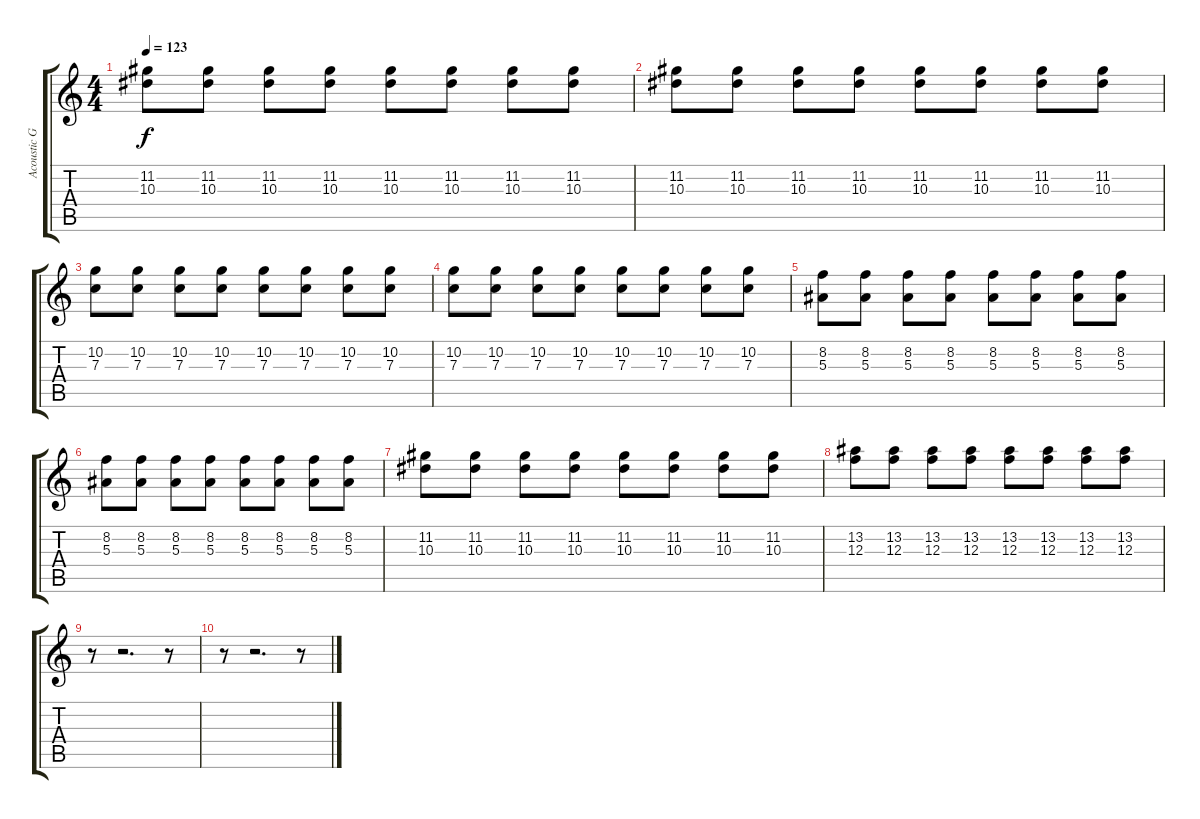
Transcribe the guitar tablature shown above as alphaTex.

\track ("Acoustic Guitar 2" "Acoustic G") {instrument acousticguitarsteel}
\staff {score tabs}
\tuning (D4 A3 F3 C3 G2 C2) {hide}
\ts (4 4)
\tempo 123
\clef g2
\ks c
(11.2 10.3).8{dy f} (11.2 10.3).8 (11.2 10.3).8 (11.2 10.3).8 (11.2 10.3).8 (11.2 10.3).8 (11.2 10.3).8 (11.2 10.3).8 |
(11.2 10.3).8 (11.2 10.3).8 (11.2 10.3).8 (11.2 10.3).8 (11.2 10.3).8 (11.2 10.3).8 (11.2 10.3).8 (11.2 10.3).8 |
(10.2 7.3).8 (10.2 7.3).8 (10.2 7.3).8 (10.2 7.3).8 (10.2 7.3).8 (10.2 7.3).8 (10.2 7.3).8 (10.2 7.3).8 |
(10.2 7.3).8 (10.2 7.3).8 (10.2 7.3).8 (10.2 7.3).8 (10.2 7.3).8 (10.2 7.3).8 (10.2 7.3).8 (10.2 7.3).8 |
(8.2 5.3).8 (8.2 5.3).8 (8.2 5.3).8 (8.2 5.3).8 (8.2 5.3).8 (8.2 5.3).8 (8.2 5.3).8 (8.2 5.3).8 |
(8.2 5.3).8 (8.2 5.3).8 (8.2 5.3).8 (8.2 5.3).8 (8.2 5.3).8 (8.2 5.3).8 (8.2 5.3).8 (8.2 5.3).8 |
(11.2 10.3).8 (11.2 10.3).8 (11.2 10.3).8 (11.2 10.3).8 (11.2 10.3).8 (11.2 10.3).8 (11.2 10.3).8 (11.2 10.3).8 |
(13.2 12.3).8 (13.2 12.3).8 (13.2 12.3).8 (13.2 12.3).8 (13.2 12.3).8 (13.2 12.3).8 (13.2 12.3).8 (13.2 12.3).8 |
r.8 r.2{d} r.8 |
r.8 r.2{d} r.8
